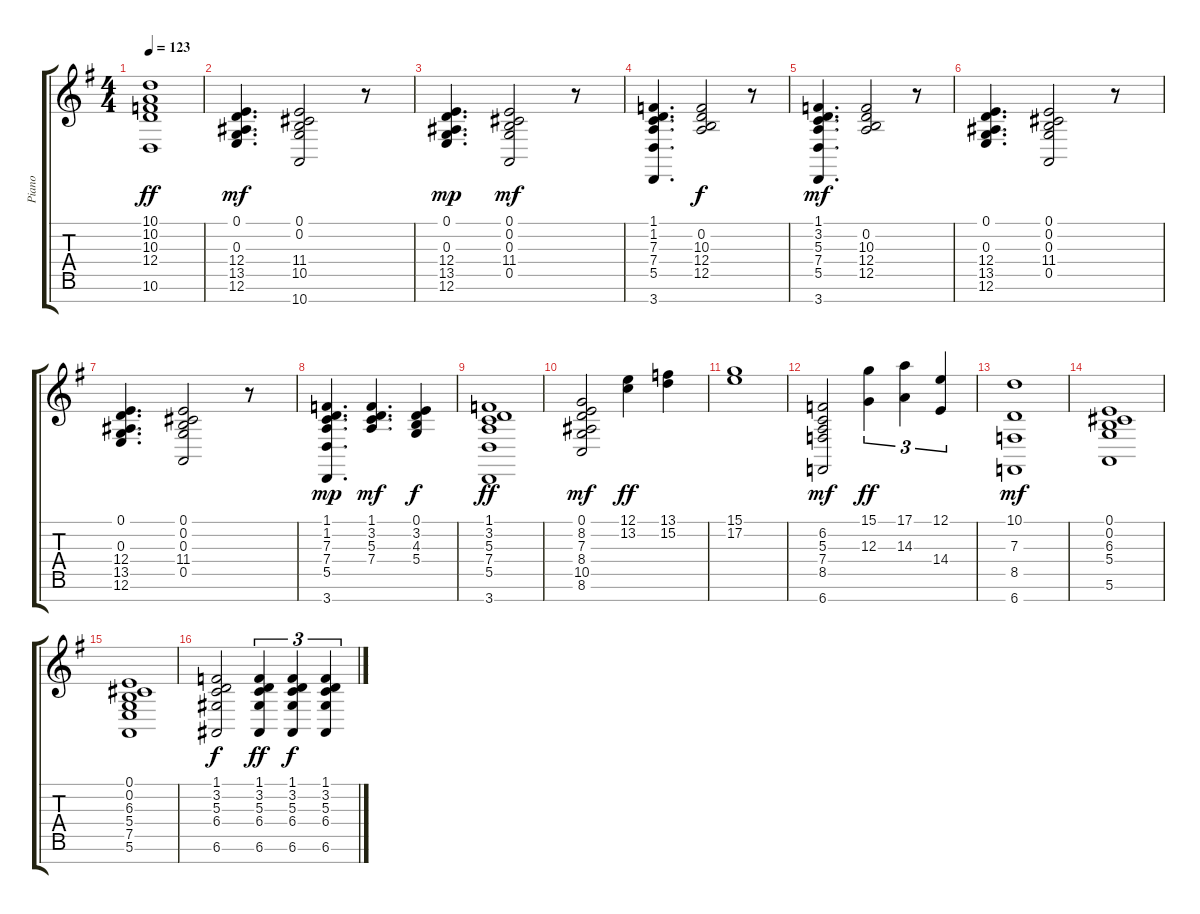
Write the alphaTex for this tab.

\track ("Piano" "Piano") {instrument brightacousticpiano}
\staff {score tabs}
\tuning (E4 B3 G3 D3 A2 E2 B1) {hide}
\ts (4 4)
\tempo 123
\clef g2
\ks g
(10.1 10.2 10.3 12.4 10.6).1{dy ff} |
(0.1 0.3 12.4 13.5 12.6).4{d dy mf} (0.1 0.2 11.4 10.5 10.7).2 r.8 |
(0.1 0.3 12.4 13.5 12.6).4{d dy mp} (0.1 0.2 0.3 11.4 0.5).2{dy mf} r.8 |
(1.1 1.2 7.3 7.4 5.5 3.7).4{d} (0.2 10.3 12.4 12.5).2{dy f} r.8 |
(1.1 3.2 5.3 7.4 5.5 3.7).4{d dy mf} (0.2 10.3 12.4 12.5).2 r.8 |
(0.1 0.3 12.4 13.5 12.6).4{d} (0.1 0.2 0.3 11.4 0.5).2 r.8 |
(0.1 0.3 12.4 13.5 12.6).4{d} (0.1 0.2 0.3 11.4 0.5).2 r.8 |
(1.1 1.2 7.3 7.4 5.5 3.7).4{d dy mp} (1.1 3.2 5.3 7.4).4{d dy mf} (0.1 3.2 4.3 5.4).4{dy f} |
(1.1 3.2 5.3 7.4 5.5 3.7).1{dy ff} |
(0.1 8.2 7.3 8.4 10.5 8.6).2{dy mf} (12.1 13.2).4{dy ff} (13.1 15.2).4 |
(15.1 17.2).1 |
(6.2 5.3 7.4 8.5 6.7).2{dy mf} (15.1 12.3).4{tu (3 2) dy ff} (17.1 14.3).4{tu (3 2)} (12.1 14.4).4{tu (3 2)} |
(10.1 7.3 8.5 6.7).1{dy mf} |
(0.1 0.2 6.3 5.4 5.6).1 |
(0.1 0.2 6.3 5.4 7.5 5.6).1 |
(1.1 3.2 5.3 6.4 6.6).2{dy f} (1.1 3.2 5.3 6.4 6.6).4{tu (3 2) dy ff} (1.1 3.2 5.3 6.4 6.6).4{tu (3 2) dy f} (1.1 3.2 5.3 6.4 6.6).4{tu (3 2)}
